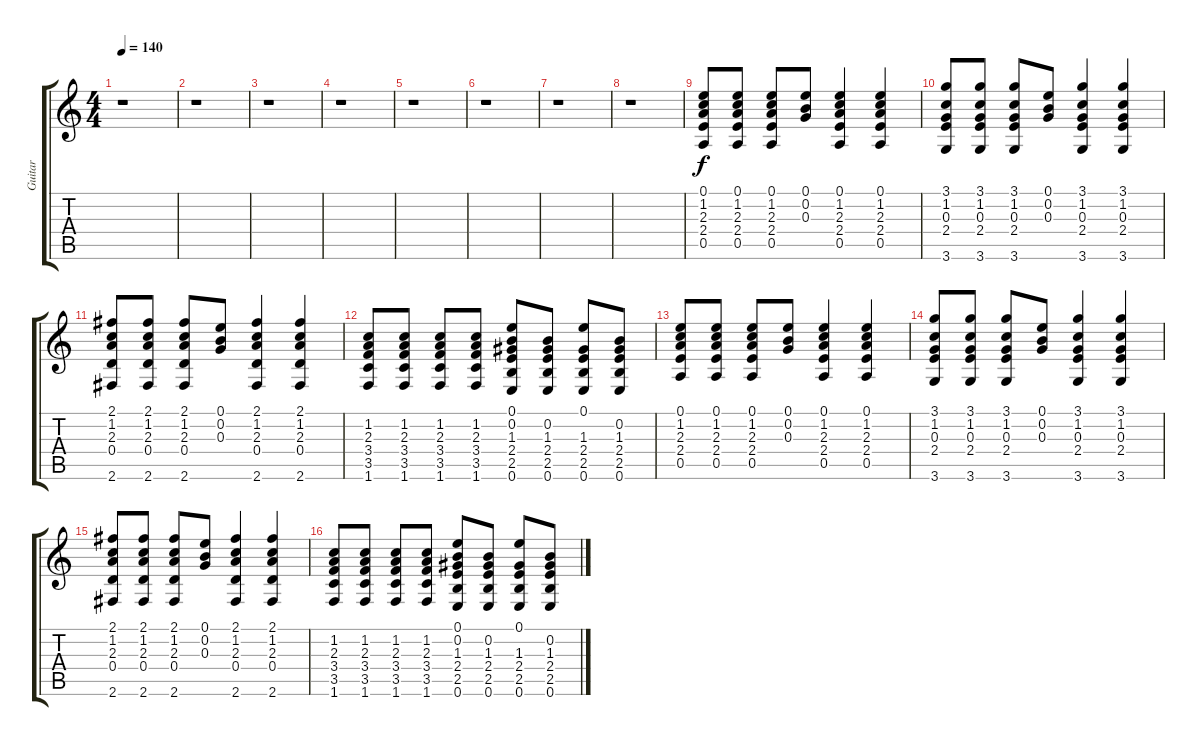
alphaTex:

\track ("Guitar" "Guitar") {instrument overdrivenguitar}
\staff {score tabs}
\tuning (E4 B3 G3 D3 A2 E2) {hide}
\ts (4 4)
\tempo 140
\clef g2
\ks c
r.1{dy f} |
r.1 |
r.1 |
r.1 |
r.1 |
r.1 |
r.1 |
r.1 |
(0.1 1.2 2.3 2.4 0.5).8 (0.1 1.2 2.3 2.4 0.5).8 (0.1 1.2 2.3 2.4 0.5).8 (0.1 0.2 0.3).8 (0.1 1.2 2.3 2.4 0.5).4 (0.1 1.2 2.3 2.4 0.5).4 |
(3.1 1.2 0.3 2.4 3.6).8 (3.1 1.2 0.3 2.4 3.6).8 (3.1 1.2 0.3 2.4 3.6).8 (0.1 0.2 0.3).8 (3.1 1.2 0.3 2.4 3.6).4 (3.1 1.2 0.3 2.4 3.6).4 |
(2.1 1.2 2.3 0.4 2.6).8 (2.1 1.2 2.3 0.4 2.6).8 (2.1 1.2 2.3 0.4 2.6).8 (0.1 0.2 0.3).8 (2.1 1.2 2.3 0.4 2.6).4 (2.1 1.2 2.3 0.4 2.6).4 |
(1.2 2.3 3.4 3.5 1.6).8 (1.2 2.3 3.4 3.5 1.6).8 (1.2 2.3 3.4 3.5 1.6).8 (1.2 2.3 3.4 3.5 1.6).8 (0.1 0.2 1.3 2.4 2.5 0.6).8 (0.2 1.3 2.4 2.5 0.6).8 (0.1 1.3 2.4 2.5 0.6).8 (0.2 1.3 2.4 2.5 0.6).8 |
(0.1 1.2 2.3 2.4 0.5).8 (0.1 1.2 2.3 2.4 0.5).8 (0.1 1.2 2.3 2.4 0.5).8 (0.1 0.2 0.3).8 (0.1 1.2 2.3 2.4 0.5).4 (0.1 1.2 2.3 2.4 0.5).4 |
(3.1 1.2 0.3 2.4 3.6).8 (3.1 1.2 0.3 2.4 3.6).8 (3.1 1.2 0.3 2.4 3.6).8 (0.1 0.2 0.3).8 (3.1 1.2 0.3 2.4 3.6).4 (3.1 1.2 0.3 2.4 3.6).4 |
(2.1 1.2 2.3 0.4 2.6).8 (2.1 1.2 2.3 0.4 2.6).8 (2.1 1.2 2.3 0.4 2.6).8 (0.1 0.2 0.3).8 (2.1 1.2 2.3 0.4 2.6).4 (2.1 1.2 2.3 0.4 2.6).4 |
(1.2 2.3 3.4 3.5 1.6).8 (1.2 2.3 3.4 3.5 1.6).8 (1.2 2.3 3.4 3.5 1.6).8 (1.2 2.3 3.4 3.5 1.6).8 (0.1 0.2 1.3 2.4 2.5 0.6).8 (0.2 1.3 2.4 2.5 0.6).8 (0.1 1.3 2.4 2.5 0.6).8 (0.2 1.3 2.4 2.5 0.6).8
